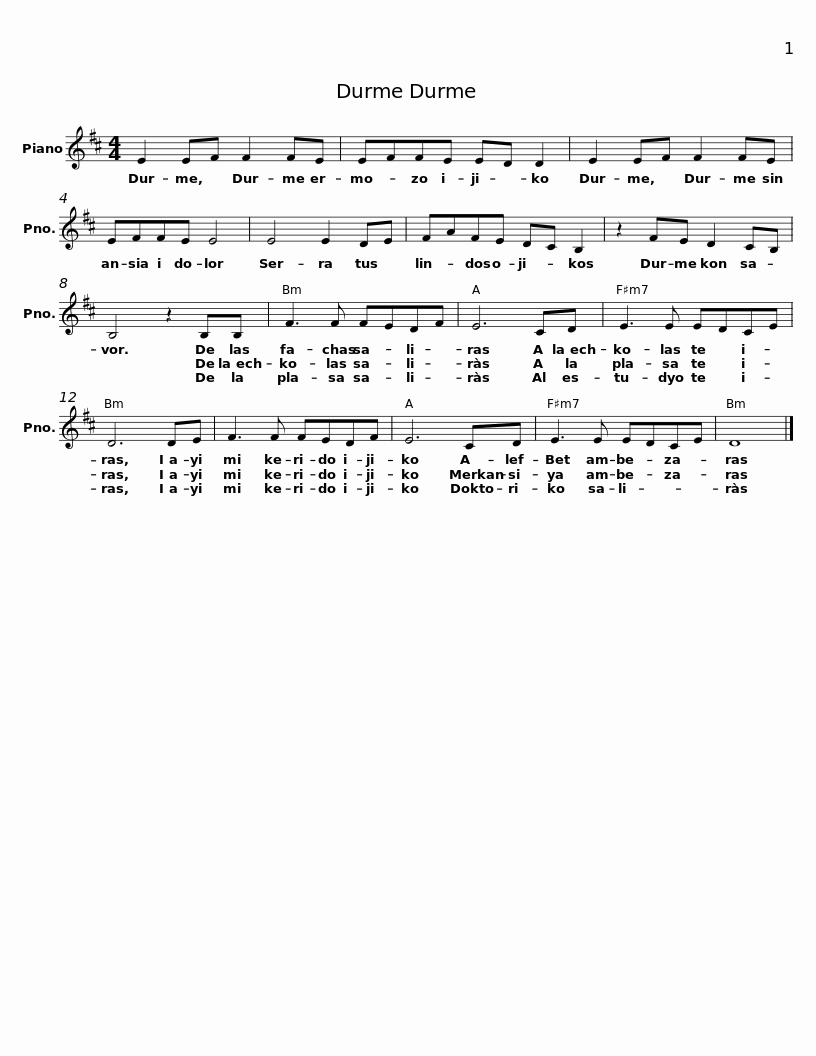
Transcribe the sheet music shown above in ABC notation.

X:1
L:1/8
M:4/4
I:linebreak $
K:D
V:1 treble
V:1
 E2 EF F2 FE | EFFE ED D2 | E2 EF F2 FE | EFFE E4 |$ E4 E2 DE | %5
 FAFE DC B,2 | z2 FE D2 CB, | B,4 z2 B,B, |$ F3 F FEDF | E6 CD | %10
 E3 E EDCE | D6 DE | F3 F FEDF |$ E6 CD | E3 E EDCE | %15
 D8 |] %16
